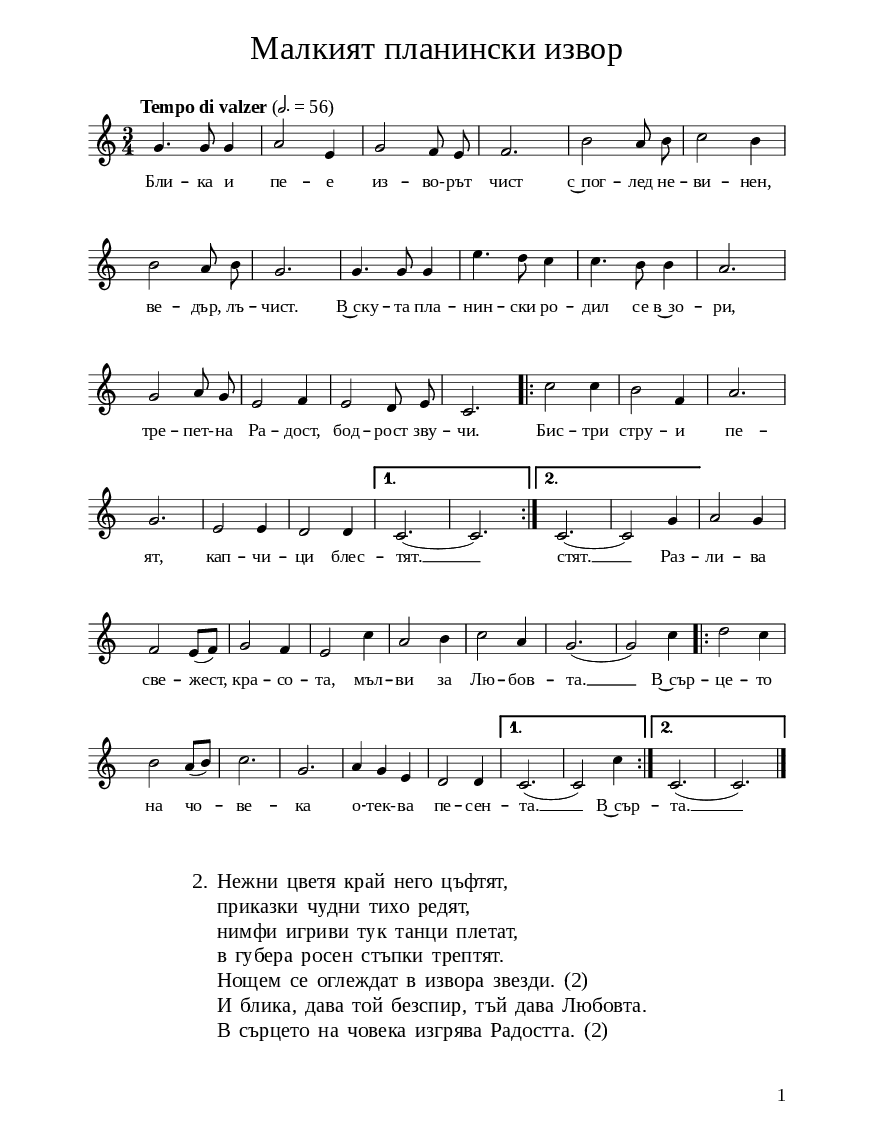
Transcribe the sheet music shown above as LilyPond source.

\version "2.24.2"

% include paper part and global functions
\include "include/globals.ily"

\bookpart {
  \label #'ref165
  \tocItem \markup "Малкият планински извор"
  \include "include/bookpart-paper.ily"
  \score {
    \include "include/score-layout.ily"

    \new Voice \relative  c'{
      \clef treble
      \key c \major
      \time 3/4
      \tempoFunc "Tempo di valzer" 2. "56"
      \autoBeamOff
      g'4. g8 g4 | % 2
      a2 e4 | % 3
      g2 f8 e8 | % 4
      f2. | % 5
      b2 a8  b8 | % 6
      c2  b4 \break | % 7
      b2 a8  b8 | % 8
      g2. | % 9
      g4. g8 g4 |
      e'4.  d8  c4 | % 11
      c4.  b8  b4 | % 12
      a2. \break | % 13
      g2 a8 g8 | % 14
      e2 f4 | % 15
      e2 d8 e8 | % 16
      c2. \repeat volta 2 {
        | % 17
        c'2  c4 | % 18
        b2 f4  | % 19
        a2. \break |
        g2. | % 21
        e2 e4 | % 22
        d2 d4
      }
      \alternative {
        {
          | % 23
          c2. ~ | % 24
          c2.
        }
        {
          | % 25
          c2. ~ | % 26
          c2 g'4
        }
      }
      a2 g4 \break | % 28
      f2 e8 ([ f8] ) | % 29
      g2 f4 |
      e2  c'4 | % 31
      a2  b4 | % 32
      c2 a4 | % 33
      g2. ( | % 34
      g2 )  c4
      \repeat volta 2 {
        | % 35
        d2  c4 \break | % 36
        b2 a8 [(  b8 )] | % 37
        c2. | % 38
        g2. | % 39
        a4 g4 e4 |
        d2 d4
      }

      \alternative {
        {
          | % 41
          c2. ( | % 42
          c2 )  c'4
        }
        {
          | % 43
          c,2. ( | % 44
          c2. )
        }
      }
      \bar "|."
    }

    \addlyrics {
      Бли -- ка и пе -- е из -- "во-" --
      рът чист с~пог -- лед не -- ви --
      нен, ве -- дър, лъ -- чист. В~ску --
      та пла -- нин -- ски ро -- дил се
      в~зо -- ри, тре -- "пет-" -- на Ра --
      дост, бод -- рост зву -- чи. Бис --
      три стру -- и пе -- ят, кап -- чи --
      ци блес -- тят. __   стят. __   Раз --
      ли -- ва све -- жест,  кра -- со
      -- та, мъл -- ви за Лю -- бов -- та. __
      В~сър -- це -- то на чо -- ве
      -- ка о -- "тек-" -- ва пе -- сен -- та. __
      В~сър -- та. __

    }

    \header {
      title = \titleFunc "Малкият планински извор" "Malkijat planinski izvor"
    }

    \midi{}

  } % score
  %\markup \dc-two "D.C." "con repitione"


  \markup \fontsize #bgCoupletFontSize {
    \hspace #10
    \override #`(baseline-skip . ,bgCoupletBaselineSkip) % affects space between column lines
    \column {
      \line {   2. Нежни цветя край него цъфтят, }
      \line {   "   "  приказки чудни тихо редят,  }
      \line {   "   " нимфи игриви тук танци плетат, }
      \line {   "   "  в губера росен стъпки трептят. }
      \line {   "   "  Нощем се оглеждат в извора  звезди. (2)}
      \line {   "   "  И блика, дава  той безспир, тъй дава Любовта. }
      \line {   "   "   В сърцето на човека изгрява Радостта. (2)}
    }

  } % markup



} % bookpart

% Più mosso
%
